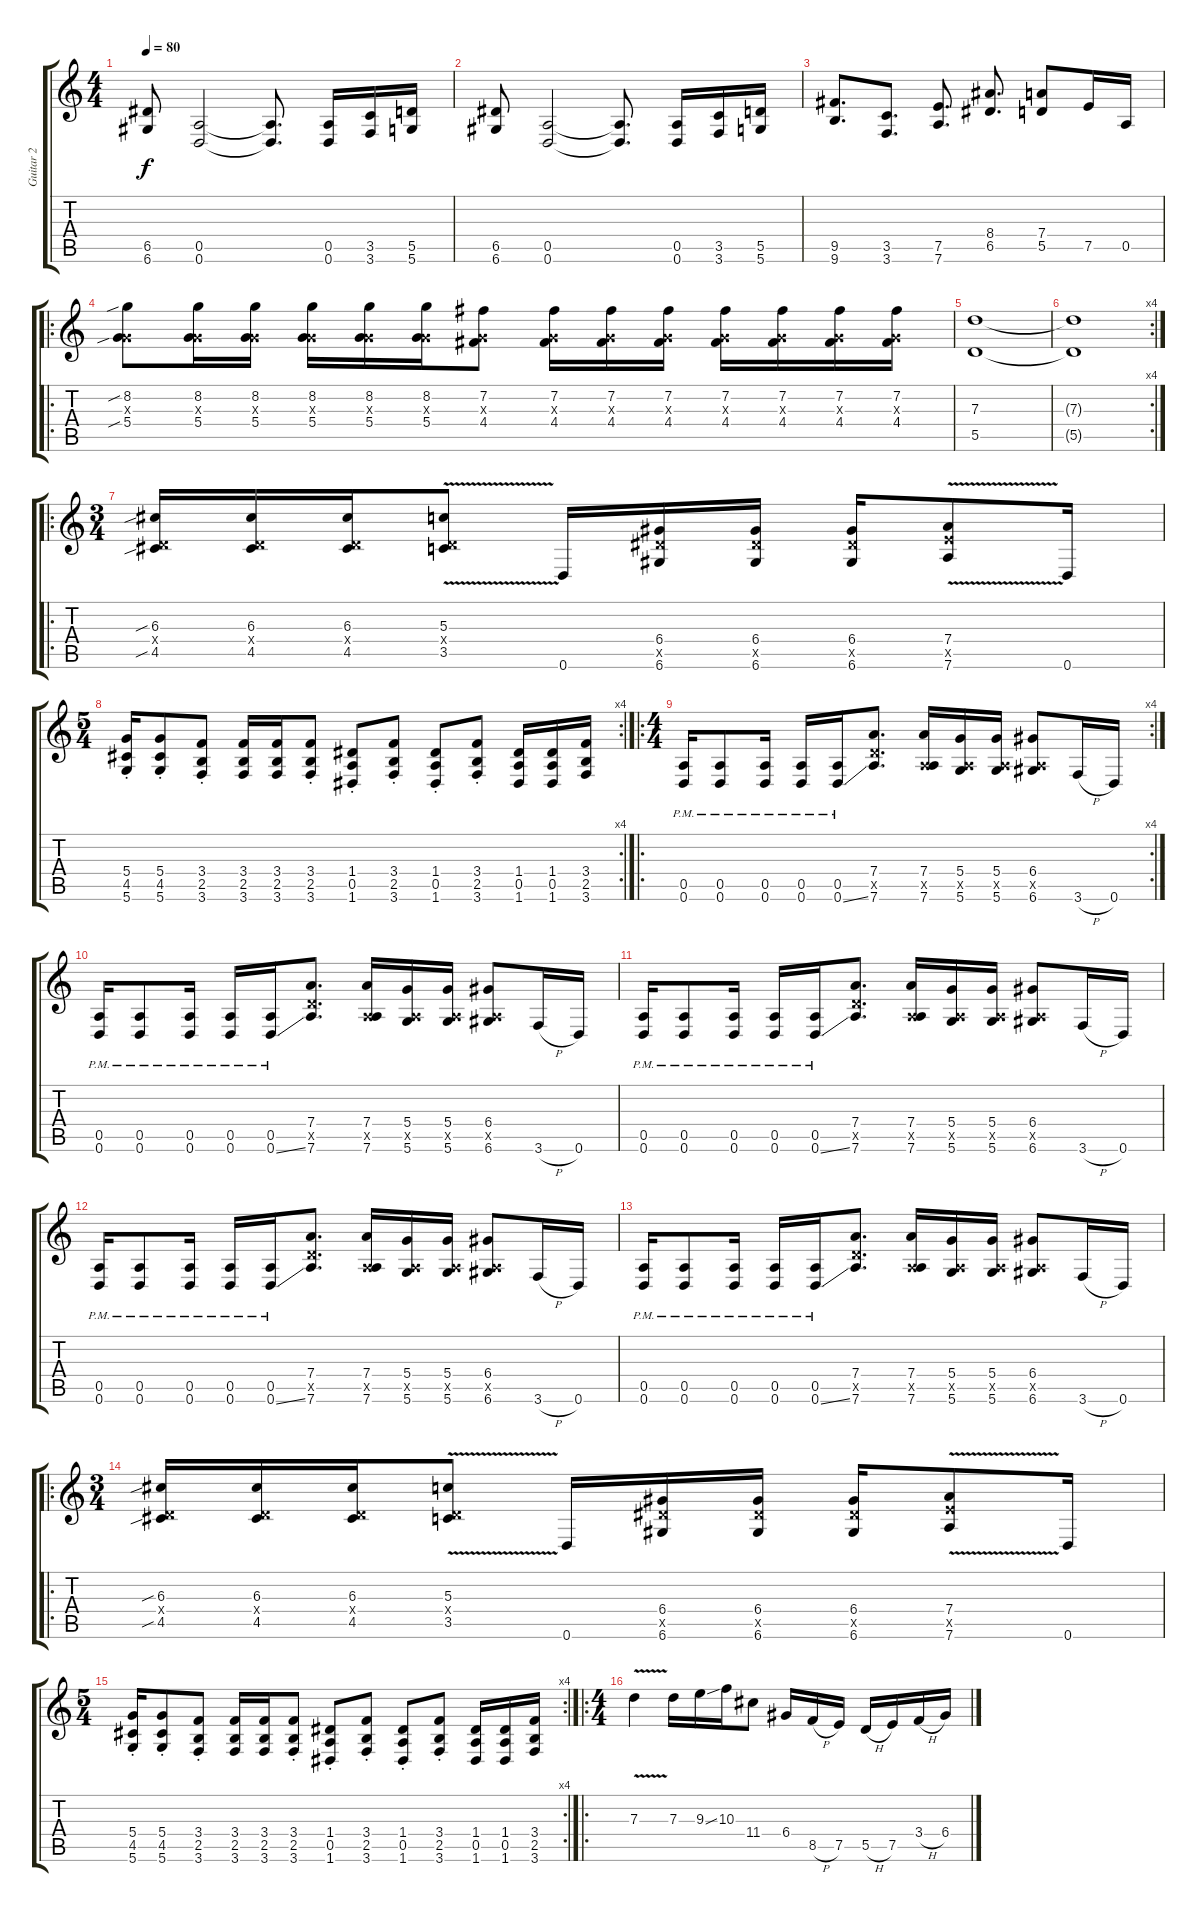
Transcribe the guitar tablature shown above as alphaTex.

\track ("Guitar 2" "Guitar 2") {instrument distortionguitar}
\staff {score tabs}
\tuning (E4 B3 G3 D3 A2 D2) {hide}
\ts (4 4)
\tempo 80
\clef g2
\ks c
(6.5 6.6).8{dy f} (0.5 0.6).2 (0.5{t} 0.6{t}).8{d} (0.5 0.6).16 (3.5 3.6).16 (5.5 5.6).16 |
(6.5 6.6).8 (0.5 0.6).2 (0.5{t} 0.6{t}).8{d} (0.5 0.6).16 (3.5 3.6).16 (5.5 5.6).16 |
(9.5 9.6).8{d} (3.5 3.6).8{d} (7.5 7.6).8{d} (8.4 6.5).8{d} (7.4 5.5).8 7.5.16 0.5.16 |
\ro
(8.2{sib} 0.3{x} 5.4{sib}).8 (8.2 0.3{x} 5.4).16 (8.2 0.3{x} 5.4).16 (8.2 0.3{x} 5.4).16 (8.2 0.3{x} 5.4).16 (8.2 0.3{x} 5.4).16 (7.2 0.3{x} 4.4).8 (7.2 0.3{x} 4.4).16 (7.2 0.3{x} 4.4).16 (7.2 0.3{x} 4.4).16 (7.2 0.3{x} 4.4).16 (7.2 0.3{x} 4.4).16 (7.2 0.3{x} 4.4).16 (7.2 0.3{x} 4.4).16 |
(7.3 5.5).1 |
\rc 4
(7.3{t} 5.5{t}).1 |
\ro
\ts (3 4)
(6.3{sib} 0.4{x} 4.5{sib}).16 (6.3 0.4{x} 4.5).16 (6.3 0.4{x} 4.5).16 (5.3 0.4{x} 3.5{v}).8 0.6.16 (6.4 6.5{x} 6.6).16 (6.4 6.5{x} 6.6).16 (6.4 6.5{x} 6.6).16 (7.4{v} 7.5{x} 7.6{v}).8 0.6.16 |
\rc 4
\ts (5 4)
(5.4 4.5 5.6{st}).16 (5.4{st} 4.5{st} 5.6{st}).8 (3.4{st} 2.5{st} 3.6{st}).8 (3.4 2.5 3.6).16 (3.4 2.5 3.6).16 (3.4{st} 2.5{st} 3.6{st}).8 (1.4{st} 0.5{st} 1.6{st}).8 (3.4{st} 2.5{st} 3.6{st}).8 (1.4{st} 0.5{st} 1.6{st}).8 (3.4{st} 2.5{st} 3.6{st}).8 (1.4 0.5 1.6).16 (1.4 0.5 1.6).16 (3.4 2.5 3.6).16 |
\ro
\rc 4
\ts (4 4)
(0.5{pm} 0.6{pm}).16 (0.5{pm} 0.6{pm}).8 (0.5{pm} 0.6{pm}).16 (0.5{pm} 0.6{pm}).16 (0.5{pm} 0.6{ss}).16 (7.4 5.5{x} 7.6).8{d} (7.4 0.5{x} 7.6).16 (5.4 0.5{x} 5.6).16 (5.4 0.5{x} 5.6).16 (6.4 0.5{x} 6.6).8 3.6{h}.16 0.6.16 |
(0.5{pm} 0.6{pm}).16 (0.5{pm} 0.6{pm}).8 (0.5{pm} 0.6{pm}).16 (0.5{pm} 0.6{pm}).16 (0.5{pm} 0.6{ss}).16 (7.4 5.5{x} 7.6).8{d} (7.4 0.5{x} 7.6).16 (5.4 0.5{x} 5.6).16 (5.4 0.5{x} 5.6).16 (6.4 0.5{x} 6.6).8 3.6{h}.16 0.6.16 |
(0.5{pm} 0.6{pm}).16 (0.5{pm} 0.6{pm}).8 (0.5{pm} 0.6{pm}).16 (0.5{pm} 0.6{pm}).16 (0.5{pm} 0.6{ss}).16 (7.4 5.5{x} 7.6).8{d} (7.4 0.5{x} 7.6).16 (5.4 0.5{x} 5.6).16 (5.4 0.5{x} 5.6).16 (6.4 0.5{x} 6.6).8 3.6{h}.16 0.6.16 |
(0.5{pm} 0.6{pm}).16 (0.5{pm} 0.6{pm}).8 (0.5{pm} 0.6{pm}).16 (0.5{pm} 0.6{pm}).16 (0.5{pm} 0.6{ss}).16 (7.4 5.5{x} 7.6).8{d} (7.4 0.5{x} 7.6).16 (5.4 0.5{x} 5.6).16 (5.4 0.5{x} 5.6).16 (6.4 0.5{x} 6.6).8 3.6{h}.16 0.6.16 |
(0.5{pm} 0.6{pm}).16 (0.5{pm} 0.6{pm}).8 (0.5{pm} 0.6{pm}).16 (0.5{pm} 0.6{pm}).16 (0.5{pm} 0.6{ss}).16 (7.4 5.5{x} 7.6).8{d} (7.4 0.5{x} 7.6).16 (5.4 0.5{x} 5.6).16 (5.4 0.5{x} 5.6).16 (6.4 0.5{x} 6.6).8 3.6{h}.16 0.6.16 |
\ro
\ts (3 4)
(6.3{sib} 0.4{x} 4.5{sib}).16 (6.3 0.4{x} 4.5).16 (6.3 0.4{x} 4.5).16 (5.3 0.4{x} 3.5{v}).8 0.6.16 (6.4 6.5{x} 6.6).16 (6.4 6.5{x} 6.6).16 (6.4 6.5{x} 6.6).16 (7.4{v} 7.5{x} 7.6{v}).8 0.6.16 |
\rc 4
\ts (5 4)
(5.4 4.5 5.6{st}).16 (5.4{st} 4.5{st} 5.6{st}).8 (3.4{st} 2.5{st} 3.6{st}).8 (3.4 2.5 3.6).16 (3.4 2.5 3.6).16 (3.4{st} 2.5{st} 3.6{st}).8 (1.4{st} 0.5{st} 1.6{st}).8 (3.4{st} 2.5{st} 3.6{st}).8 (1.4{st} 0.5{st} 1.6{st}).8 (3.4{st} 2.5{st} 3.6{st}).8 (1.4 0.5 1.6).16 (1.4 0.5 1.6).16 (3.4 2.5 3.6).16 |
\ro
\ts (4 4)
7.3{v}.4 7.3.16 9.3{ss}.16 10.3.16 11.4.8 6.4.16 8.5{h}.16 7.5.16 5.5{h}.16 7.5.16 3.4{h}.16 6.4.16
